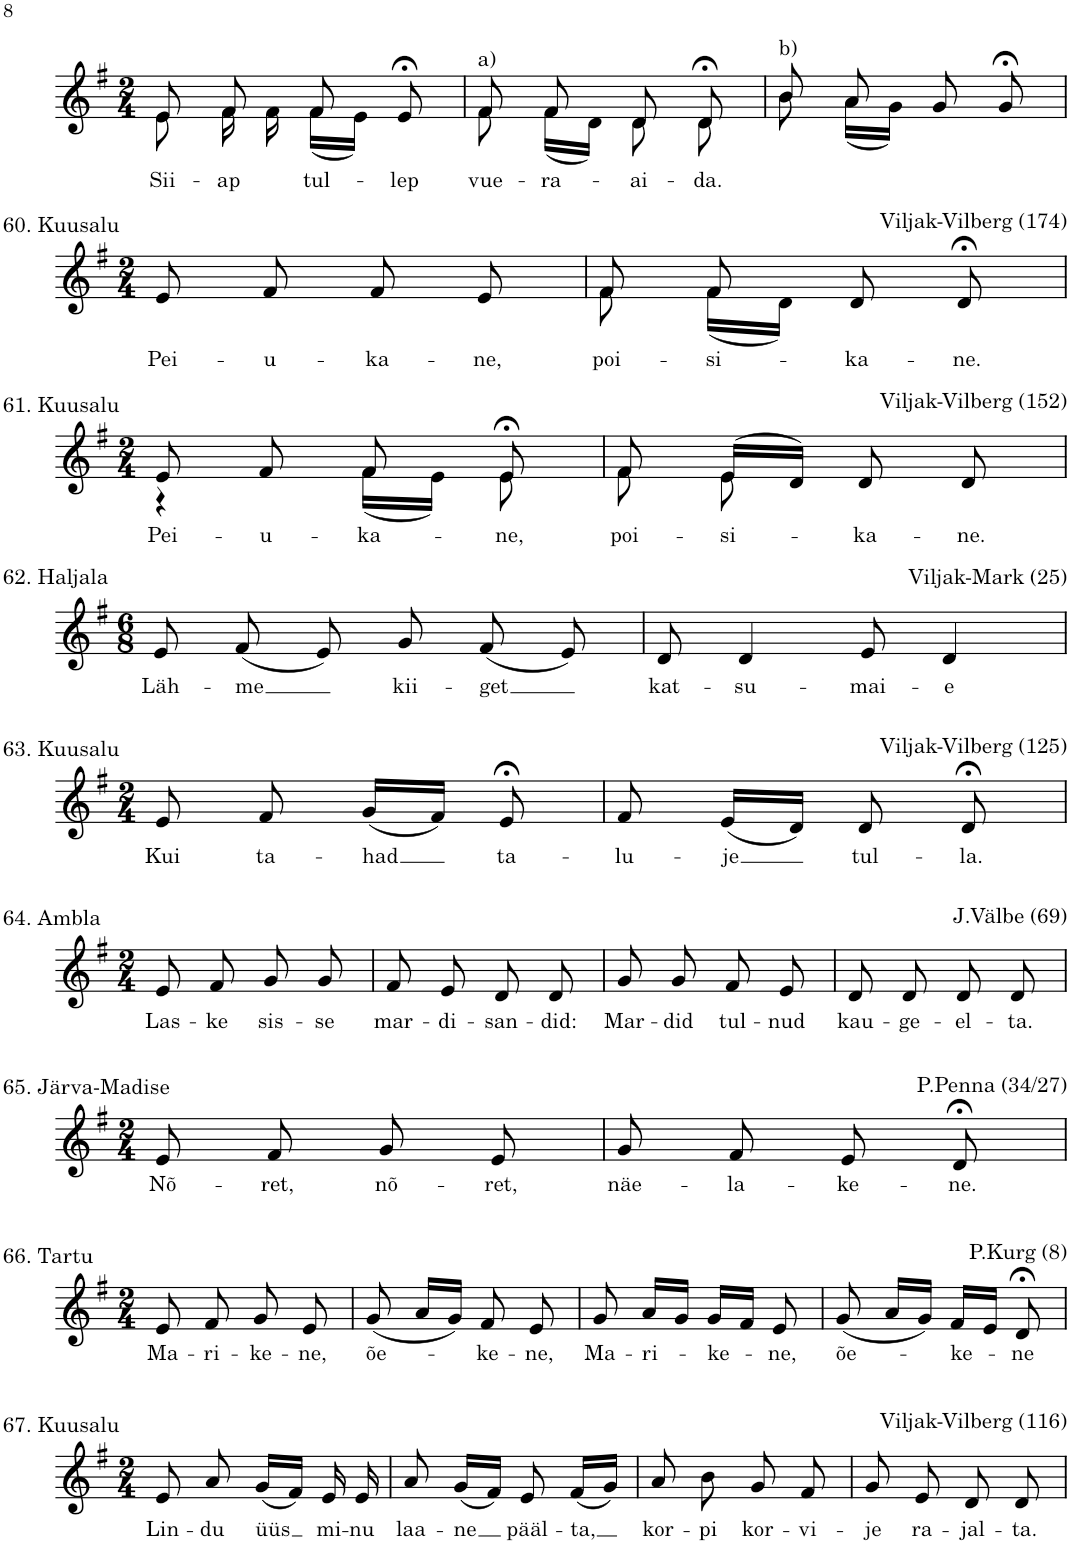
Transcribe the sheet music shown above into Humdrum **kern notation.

**kern	**text
*part1	*part1
*staff1	*staff1
*I"Piano	*
*I'Pno.	*
!!LO:PB:g=z
*clefG2	*
*k[f#]	*
*M2/4	*
=1	=1
!	!LO:LY:b
*^	*
8e/	8e\	Sii-
!	!	!LO:LY:b
8f#/	16f#\	-ap
.	16f#\	.
!	!	!LO:LY:b
8f#/	(16f#\LL	tul-
.	16e\JJ)	.
!	!	!LO:LY:b
8e;</	8ryy	-lep
=2	=2	=2
!LO:TX:a:t=a)	!	!
!	!	!LO:LY:b
8f#/	8f#\	vue-
!	!	!LO:LY:b
8f#/	(16f#\LL	-ra-
.	16d\JJ)	.
!	!	!LO:LY:b
8d/	8d\	-ai-
!	!	!LO:LY:b
8d;</	8d\	-da.
=3	=3	=3
!LO:TX:a:t=b)	!	!
8b/	8b\	.
8a/	(16a\LL	.
.	16g\JJ)	.
8g/	4ryy	.
8g;</	.	.
*v	*v	*
!!LO:LB:g=z
=1	=1
*k[f#]	*
*M2/4	*
!	!LO:LY:b
8e/	Pei-
!	!LO:LY:b
8f#/	-u-
!	!LO:LY:b
8f#/	-ka-
!	!LO:LY:b
8e/	-ne,
=2	=2
!	!LO:LY:b
*^	*
8f#/	8f#\	poi-
!	!	!LO:LY:b
8f#/	(16f#\LL	-si-
.	16d\JJ)	.
!	!	!LO:LY:b
8d/	4ryy	-ka-
!	!	!LO:LY:b
8d;</	.	-ne.
!!LO:LB:g=z	!!
=1	=1	=1
*k[f#]	*	*
*M2/4	*	*
!	!	!LO:LY:b
8e/	4r	Pei-
!	!	!LO:LY:b
8f#/	.	-u-
!	!	!LO:LY:b
8f#/	(16f#\LL	-ka-
.	16e\JJ)	.
!	!	!LO:LY:b
8e;</	8e\	-ne,
=2	=2	=2
!	!	!LO:LY:b
8f#/	8f#\	poi-
!	!	!LO:LY:b
(16e/LL	8e\	-si-
16d/JJ)	.	.
!	!	!LO:LY:b
8d/	4ryy	-ka-
!	!	!LO:LY:b
8d/	.	-ne.
*v	*v	*
!!LO:LB:g=z
=1	=1
*k[f#]	*
*M6/8	*
!	!LO:LY:b
8e/	Läh-
!	!LO:LY:b
(8f#/	-me
8e/)	.
!	!LO:LY:b
8g/	kii-
!	!LO:LY:b
(8f#/	-get
8e/)	.
=2	=2
!	!LO:LY:b
8d/	kat-
!	!LO:LY:b
4d/	-su-
!	!LO:LY:b
8e/	-mai-
!	!LO:LY:b
4d/	-e
!!LO:LB:g=z
=1	=1
*k[f#]	*
*M2/4	*
!	!LO:LY:b
8e/	Kui
!	!LO:LY:b
8f#/	ta-
!	!LO:LY:b
(16g/LL	-had
16f#/JJ)	.
!	!LO:LY:b
8e;</	ta-
=2	=2
!	!LO:LY:b
8f#/	-lu-
!	!LO:LY:b
(16e/LL	-je
16d/JJ)	.
!	!LO:LY:b
8d/	tul-
!	!LO:LY:b
8d;</	-la.
!!LO:LB:g=z
=1	=1
*k[f#]	*
*M2/4	*
!	!LO:LY:b
8e/	Las-
!	!LO:LY:b
8f#/	-ke
!	!LO:LY:b
8g/	sis-
!	!LO:LY:b
8g/	-se
=2	=2
!	!LO:LY:b
8f#/	mar-
!	!LO:LY:b
8e/	-di-
!	!LO:LY:b
8d/	-san-
!	!LO:LY:b
8d/	-did:
=3	=3
!	!LO:LY:b
8g/	Mar-
!	!LO:LY:b
8g/	-did
!	!LO:LY:b
8f#/	tul-
!	!LO:LY:b
8e/	-nud
=4	=4
!	!LO:LY:b
8d/	kau-
!	!LO:LY:b
8d/	-ge-
!	!LO:LY:b
8d/	-el-
!	!LO:LY:b
8d/	-ta.
!!LO:LB:g=z
=1	=1
*k[f#]	*
*M2/4	*
!	!LO:LY:b
8e/	Nõ-
!	!LO:LY:b
8f#/	-ret,
!	!LO:LY:b
8g/	nõ-
!	!LO:LY:b
8e/	-ret,
=2	=2
!	!LO:LY:b
8g/	näe-
!	!LO:LY:b
8f#/	-la-
!	!LO:LY:b
8e/	-ke-
!	!LO:LY:b
8d;</	-ne.
!!LO:LB:g=z
=1	=1
*k[f#]	*
*M2/4	*
!	!LO:LY:b
8e/	Ma-
!	!LO:LY:b
8f#/	-ri-
!	!LO:LY:b
8g/	-ke-
!	!LO:LY:b
8e/	-ne,
=2	=2
!	!LO:LY:b
(8g/	õe-
16a/LL	.
16g/JJ)	.
!	!LO:LY:b
8f#/	-ke-
!	!LO:LY:b
8e/	-ne,
=3	=3
!	!LO:LY:b
8g/	Ma-
!	!LO:LY:b
16a/LL	-ri-
16g/JJ	.
!	!LO:LY:b
16g/LL	-ke-
16f#/JJ	.
!	!LO:LY:b
8e/	-ne,
=4	=4
!	!LO:LY:b
(8g/	õe-
16a/LL	.
16g/JJ)	.
!	!LO:LY:b
16f#/LL	-ke-
16e/JJ	.
!	!LO:LY:b
8d;</	-ne
!!LO:LB:g=z
=1	=1
*k[f#]	*
*M2/4	*
!	!LO:LY:b
8e/	Lin-
!	!LO:LY:b
8a/	-du
!	!LO:LY:b
(16g/LL	üüs
16f#/JJ)	.
!	!LO:LY:b
16e/	mi-
!	!LO:LY:b
16e/	-nu
=2	=2
!	!LO:LY:b
8a/	laa-
!	!LO:LY:b
(16g/LL	-ne
16f#/JJ)	.
!	!LO:LY:b
8e/	pääl-
!	!LO:LY:b
(16f#/LL	-ta,
16g/JJ)	.
=3	=3
!	!LO:LY:b
8a/	kor-
!	!LO:LY:b
8b\	-pi
!	!LO:LY:b
8g/	kor-
!	!LO:LY:b
8f#/	-vi-
=4	=4
!	!LO:LY:b
8g/	-je
!	!LO:LY:b
8e/	ra-
!	!LO:LY:b
8d/	-jal-
!	!LO:LY:b
8d/	-ta.
=	=
*-	*-
